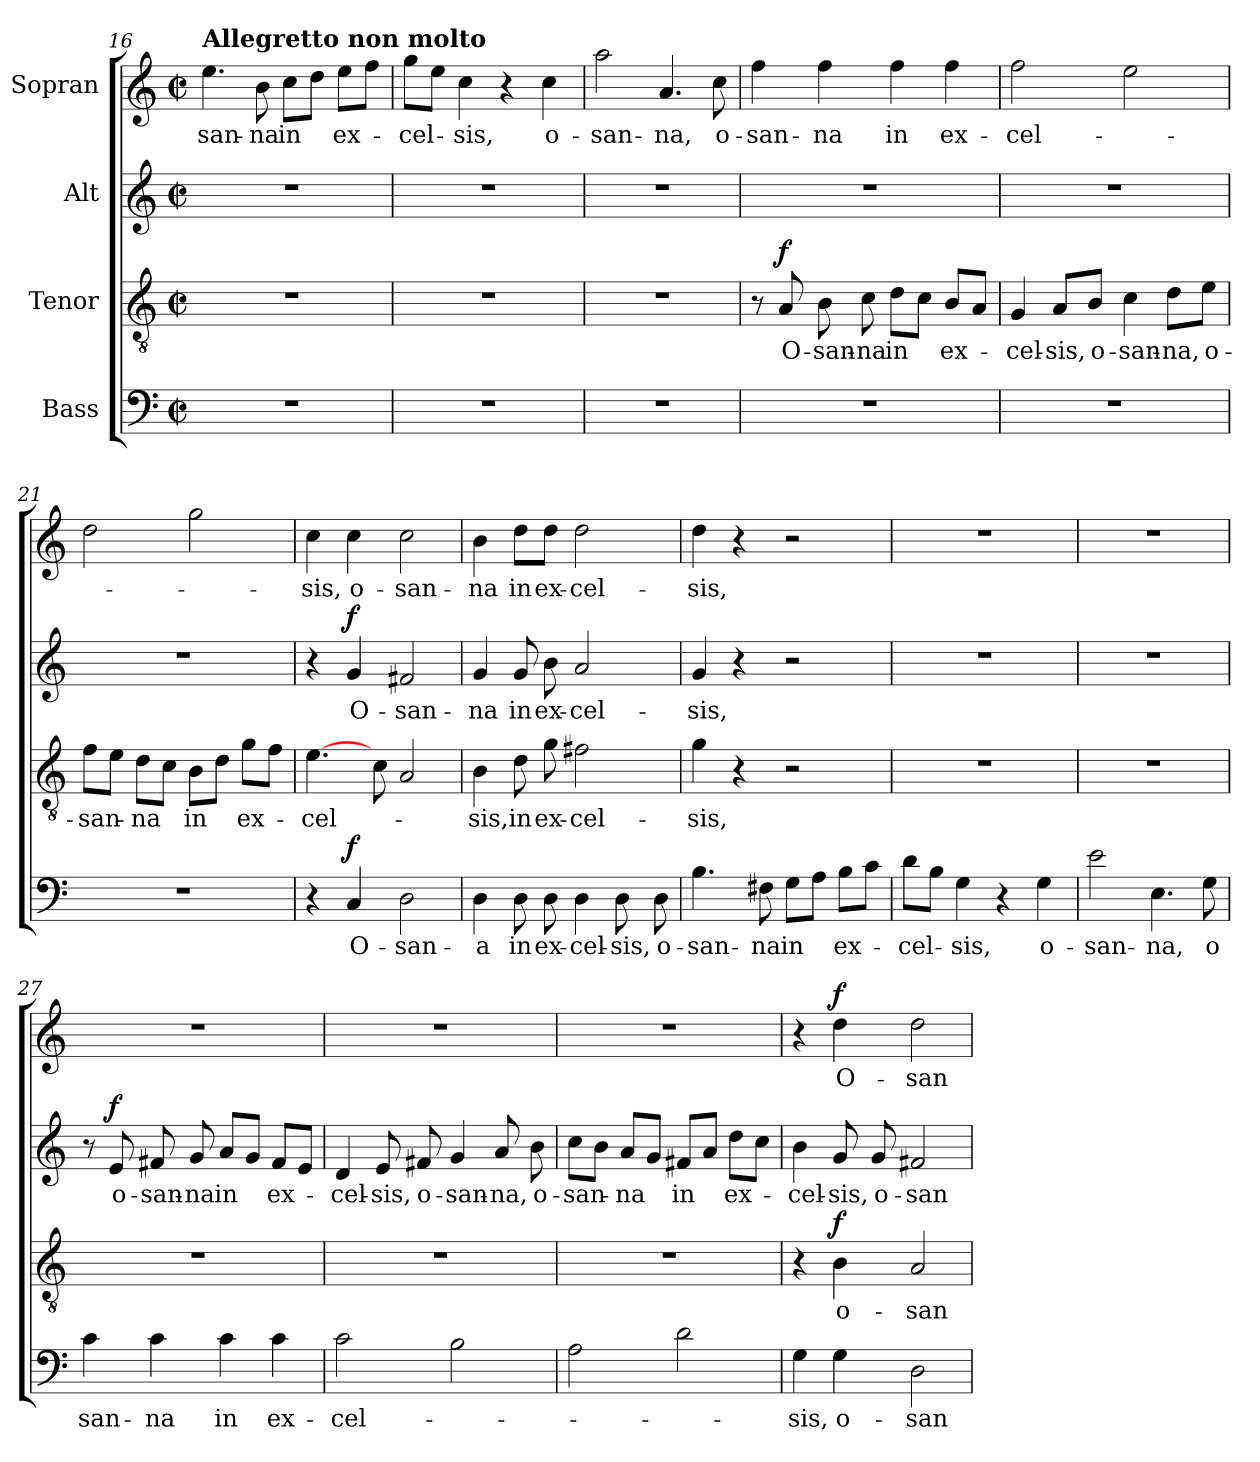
**kern	**text	**dynam	**kern	**text	**dynam	**kern	**text	**dynam	**kern	**text	**dynam
*part4	*part4	*part4	*part3	*part3	*part3	*part2	*part2	*part2	*part1	*part1	*part1
*staff4	*staff4	*staff4	*staff3	*staff3	*staff3	*staff2	*staff2	*staff2	*staff1	*staff1	*staff1
*I"Bass	*	*	*I"Tenor	*	*	*I"Alt	*	*	*I"Sopran	*	*
*clefF4	*	*	*clefGv2	*	*	*clefG2	*	*	*clefG2	*	*
*k[]	*	*	*k[]	*	*	*k[]	*	*	*k[]	*	*
*M2/2	*	*	*M2/2	*	*	*M2/2	*	*	*M2/2	*	*
*met(c|)	*	*	*met(c|)	*	*	*met(c|)	*	*	*met(c|)	*	*
=16	=16	=16	=16	=16	=16	=16	=16	=16	=16	=16	=16
!	!	!	!	!	!	!	!	!	!LO:TX:a:B:t=Allegretto non molto	!	!
!	!	!	!	!	!	!	!	!	!	!LO:LY:b	!
1r	.	.	1r	.	.	1r	.	.	4.ee\	-san-	.
!	!	!	!	!	!	!	!	!	!	!LO:LY:b	!
.	.	.	.	.	.	.	.	.	8b\	-na	.
!	!	!	!	!	!	!	!	!	!	!LO:LY:b	!
.	.	.	.	.	.	.	.	.	8cc\L	in	.
.	.	.	.	.	.	.	.	.	8dd\J	.	.
!	!	!	!	!	!	!	!	!	!	!LO:LY:b	!
.	.	.	.	.	.	.	.	.	8ee\L	ex-	.
.	.	.	.	.	.	.	.	.	8ff\J	.	.
=17	=17	=17	=17	=17	=17	=17	=17	=17	=17	=17	=17
!	!	!	!	!	!	!	!	!	!	!LO:LY:b	!
1r	.	.	1r	.	.	1r	.	.	8gg\L	-cel-	.
.	.	.	.	.	.	.	.	.	8ee\J	.	.
!	!	!	!	!	!	!	!	!	!	!LO:LY:b	!
.	.	.	.	.	.	.	.	.	4cc\	-sis,	.
.	.	.	.	.	.	.	.	.	4r	.	.
!	!	!	!	!	!	!	!	!	!	!LO:LY:b	!
.	.	.	.	.	.	.	.	.	4cc\	o-	.
=18	=18	=18	=18	=18	=18	=18	=18	=18	=18	=18	=18
!	!	!	!	!	!	!	!	!	!	!LO:LY:b	!
1r	.	.	1r	.	.	1r	.	.	2aa\	-san-	.
!	!	!	!	!	!	!	!	!	!	!LO:LY:b	!
.	.	.	.	.	.	.	.	.	4.a/	-na,	.
!	!	!	!	!	!	!	!	!	!	!LO:LY:b	!
.	.	.	.	.	.	.	.	.	8cc\	o-	.
!!LO:LB:g=z
=19	=19	=19	=19	=19	=19	=19	=19	=19	=19	=19	=19
!	!	!	!	!	!	!	!	!	!	!LO:LY:b	!
1r	.	.	8r	.	.	1r	.	.	4ff\	-san-	.
!	!	!	!	!LO:LY:b	!LO:DY:a	!	!	!	!	!	!
.	.	.	8A/	O-	f	.	.	.	.	.	.
!	!	!	!	!LO:LY:b	!	!	!	!	!	!LO:LY:b	!
.	.	.	8B\	-san-	.	.	.	.	4ff\	-na	.
!	!	!	!	!LO:LY:b	!	!	!	!	!	!	!
.	.	.	8c\	-na	.	.	.	.	.	.	.
!	!	!	!	!LO:LY:b	!	!	!	!	!	!LO:LY:b	!
.	.	.	8d\L	in	.	.	.	.	4ff\	in	.
.	.	.	8c\J	.	.	.	.	.	.	.	.
!	!	!	!	!LO:LY:b	!	!	!	!	!	!LO:LY:b	!
.	.	.	8B/L	ex-	.	.	.	.	4ff\	ex-	.
.	.	.	8A/J	.	.	.	.	.	.	.	.
=20	=20	=20	=20	=20	=20	=20	=20	=20	=20	=20	=20
!	!	!	!	!LO:LY:b	!	!	!	!	!	!LO:LY:b	!
1r	.	.	4G/	-cel-	.	1r	.	.	2ff\	-cel-	.
!	!	!	!	!LO:LY:b	!	!	!	!	!	!	!
.	.	.	8A/L	-sis,	.	.	.	.	.	.	.
!	!	!	!	!LO:LY:b	!	!	!	!	!	!	!
.	.	.	8B/J	o-	.	.	.	.	.	.	.
!	!	!	!	!LO:LY:b	!	!	!	!	!	!	!
.	.	.	4c\	-san-	.	.	.	.	2ee\	.	.
!	!	!	!	!LO:LY:b	!	!	!	!	!	!	!
.	.	.	8d\L	-na,	.	.	.	.	.	.	.
!	!	!	!	!LO:LY:b	!	!	!	!	!	!	!
.	.	.	8e\J	o-	.	.	.	.	.	.	.
=21	=21	=21	=21	=21	=21	=21	=21	=21	=21	=21	=21
!	!	!	!	!LO:LY:b	!	!	!	!	!	!	!
1r	.	.	8f\L	-san-	.	1r	.	.	2dd\	.	.
.	.	.	8e\J	.	.	.	.	.	.	.	.
!	!	!	!	!LO:LY:b	!	!	!	!	!	!	!
.	.	.	8d\L	-na	.	.	.	.	.	.	.
.	.	.	8c\J	.	.	.	.	.	.	.	.
!	!	!	!	!LO:LY:b	!	!	!	!	!	!	!
.	.	.	8B\L	in	.	.	.	.	2gg\	.	.
.	.	.	8d\J	.	.	.	.	.	.	.	.
!	!	!	!	!LO:LY:b	!	!	!	!	!	!	!
.	.	.	8g\L	ex-	.	.	.	.	.	.	.
.	.	.	8f\J	.	.	.	.	.	.	.	.
=22	=22	=22	=22	=22	=22	=22	=22	=22	=22	=22	=22
!	!	!	!	!LO:LY:b	!	!	!	!	!	!LO:LY:b	!
4r	.	.	[4.e\	-cel-	.	4r	.	.	4cc\	-sis,	.
!	!LO:LY:b	!LO:DY:a	!	!	!	!	!LO:LY:b	!LO:DY:a	!	!LO:LY:b	!
4C/	O-	f	.	.	.	4g/	O-	f	4cc\	o-	.
.	.	.	8c\	.	.	.	.	.	.	.	.
!	!LO:LY:b	!	!	!	!	!	!LO:LY:b	!	!	!LO:LY:b	!
2D\	-san-	.	2A/	.	.	2f#X/	-san-	.	2cc\	-san-	.
=23	=23	=23	=23	=23	=23	=23	=23	=23	=23	=23	=23
!	!LO:LY:b	!	!	!LO:LY:b	!	!	!LO:LY:b	!	!	!LO:LY:b	!
4D\	-a	.	4B\	-sis,	.	4g/	-na	.	4b\	-na	.
!	!LO:LY:b	!	!	!LO:LY:b	!	!	!LO:LY:b	!	!	!LO:LY:b	!
8D\	in	.	8d\	in	.	8g/	in	.	8dd\L	in	.
!	!LO:LY:b	!	!	!LO:LY:b	!	!	!LO:LY:b	!	!	!LO:LY:b	!
8D\	ex-	.	8g\	ex-	.	8b\	ex-	.	8dd\J	ex-	.
!	!LO:LY:b	!	!	!LO:LY:b	!	!	!LO:LY:b	!	!	!LO:LY:b	!
4D\	-cel-	.	2f#X\	-cel-	.	2a/	-cel-	.	2dd\	-cel-	.
!	!LO:LY:b	!	!	!	!	!	!	!	!	!	!
8D\	-sis,	.	.	.	.	.	.	.	.	.	.
!	!LO:LY:b	!	!	!	!	!	!	!	!	!	!
8D\	o-	.	.	.	.	.	.	.	.	.	.
!!LO:LB:g=z
=24	=24	=24	=24	=24	=24	=24	=24	=24	=24	=24	=24
!	!LO:LY:b	!	!	!LO:LY:b	!	!	!LO:LY:b	!	!	!LO:LY:b	!
4.B\	-san-	.	4g\	-sis,	.	4g/	-sis,	.	4dd\	-sis,	.
.	.	.	4r	.	.	4r	.	.	4r	.	.
!	!LO:LY:b	!	!	!	!	!	!	!	!	!	!
8F#X\	-na	.	.	.	.	.	.	.	.	.	.
!	!LO:LY:b	!	!	!	!	!	!	!	!	!	!
8G\L	in	.	2r	.	.	2r	.	.	2r	.	.
8A\J	.	.	.	.	.	.	.	.	.	.	.
!	!LO:LY:b	!	!	!	!	!	!	!	!	!	!
8B\L	ex-	.	.	.	.	.	.	.	.	.	.
8c\J	.	.	.	.	.	.	.	.	.	.	.
!!LO:PB:g=z
=25	=25	=25	=25	=25	=25	=25	=25	=25	=25	=25	=25
!	!LO:LY:b	!	!	!	!	!	!	!	!	!	!
8d\L	-cel-	.	1r	.	.	1r	.	.	1r	.	.
8B\J	.	.	.	.	.	.	.	.	.	.	.
!	!LO:LY:b	!	!	!	!	!	!	!	!	!	!
4G\	-sis,	.	.	.	.	.	.	.	.	.	.
4r	.	.	.	.	.	.	.	.	.	.	.
!	!LO:LY:b	!	!	!	!	!	!	!	!	!	!
4G\	o-	.	.	.	.	.	.	.	.	.	.
=26	=26	=26	=26	=26	=26	=26	=26	=26	=26	=26	=26
!	!LO:LY:b	!	!	!	!	!	!	!	!	!	!
2e\	-san-	.	1r	.	.	1r	.	.	1r	.	.
!	!LO:LY:b	!	!	!	!	!	!	!	!	!	!
4.E\	-na,	.	.	.	.	.	.	.	.	.	.
!	!LO:LY:b	!	!	!	!	!	!	!	!	!	!
8G\	o	.	.	.	.	.	.	.	.	.	.
=27	=27	=27	=27	=27	=27	=27	=27	=27	=27	=27	=27
!	!LO:LY:b	!	!	!	!	!	!	!	!	!	!
4c\	san-	.	1r	.	.	8r	.	.	1r	.	.
!	!	!	!	!	!	!	!LO:LY:b	!LO:DY:a	!	!	!
.	.	.	.	.	.	8e/	o-	f	.	.	.
!	!LO:LY:b	!	!	!	!	!	!LO:LY:b	!	!	!	!
4c\	-na	.	.	.	.	8f#X/	-san-	.	.	.	.
!	!	!	!	!	!	!	!LO:LY:b	!	!	!	!
.	.	.	.	.	.	8g/	-na	.	.	.	.
!	!LO:LY:b	!	!	!	!	!	!LO:LY:b	!	!	!	!
4c\	in	.	.	.	.	8a/L	in	.	.	.	.
.	.	.	.	.	.	8g/J	.	.	.	.	.
!	!LO:LY:b	!	!	!	!	!	!LO:LY:b	!	!	!	!
4c\	ex-	.	.	.	.	8f#/L	ex-	.	.	.	.
.	.	.	.	.	.	8e/J	.	.	.	.	.
=28	=28	=28	=28	=28	=28	=28	=28	=28	=28	=28	=28
!	!LO:LY:b	!	!	!	!	!	!LO:LY:b	!	!	!	!
2c\	-cel-	.	1r	.	.	4d/	-cel-	.	1r	.	.
!	!	!	!	!	!	!	!LO:LY:b	!	!	!	!
.	.	.	.	.	.	8e/	-sis,	.	.	.	.
!	!	!	!	!	!	!	!LO:LY:b	!	!	!	!
.	.	.	.	.	.	8f#X/	o-	.	.	.	.
!	!	!	!	!	!	!	!LO:LY:b	!	!	!	!
2B\	.	.	.	.	.	4g/	-san-	.	.	.	.
!	!	!	!	!	!	!	!LO:LY:b	!	!	!	!
.	.	.	.	.	.	8a/	-na,	.	.	.	.
!	!	!	!	!	!	!	!LO:LY:b	!	!	!	!
.	.	.	.	.	.	8b\	o-	.	.	.	.
=29	=29	=29	=29	=29	=29	=29	=29	=29	=29	=29	=29
!	!	!	!	!	!	!	!LO:LY:b	!	!	!	!
2A\	.	.	1r	.	.	8cc\L	-san-	.	1r	.	.
.	.	.	.	.	.	8b\J	.	.	.	.	.
!	!	!	!	!	!	!	!LO:LY:b	!	!	!	!
.	.	.	.	.	.	8a/L	-na	.	.	.	.
.	.	.	.	.	.	8g/J	.	.	.	.	.
!	!	!	!	!	!	!	!LO:LY:b	!	!	!	!
2d\	.	.	.	.	.	8f#X/L	in	.	.	.	.
.	.	.	.	.	.	8a/J	.	.	.	.	.
!	!	!	!	!	!	!	!LO:LY:b	!	!	!	!
.	.	.	.	.	.	8dd\L	ex-	.	.	.	.
.	.	.	.	.	.	8cc\J	.	.	.	.	.
!!LO:LB:g=z
=30	=30	=30	=30	=30	=30	=30	=30	=30	=30	=30	=30
!	!LO:LY:b	!	!	!	!	!	!LO:LY:b	!	!	!	!
4G\	-sis,	.	4r	.	.	4b\	-cel-	.	4r	.	.
!	!LO:LY:b	!	!	!LO:LY:b	!LO:DY:a	!	!LO:LY:b	!	!	!LO:LY:b	!LO:DY:a
4G\	o-	.	4B\	o-	f	8g/	-sis,	.	4dd\	O-	f
!	!	!	!	!	!	!	!LO:LY:b	!	!	!	!
.	.	.	.	.	.	8g/	o-	.	.	.	.
!	!LO:LY:b	!	!	!LO:LY:b	!	!	!LO:LY:b	!	!	!LO:LY:b	!
2D\	-san-	.	2A/	-san-	.	2f#X/	-san-	.	2dd\	-san-	.
=	=	=	=	=	=	=	=	=	=	=	=
*-	*-	*-	*-	*-	*-	*-	*-	*-	*-	*-	*-
